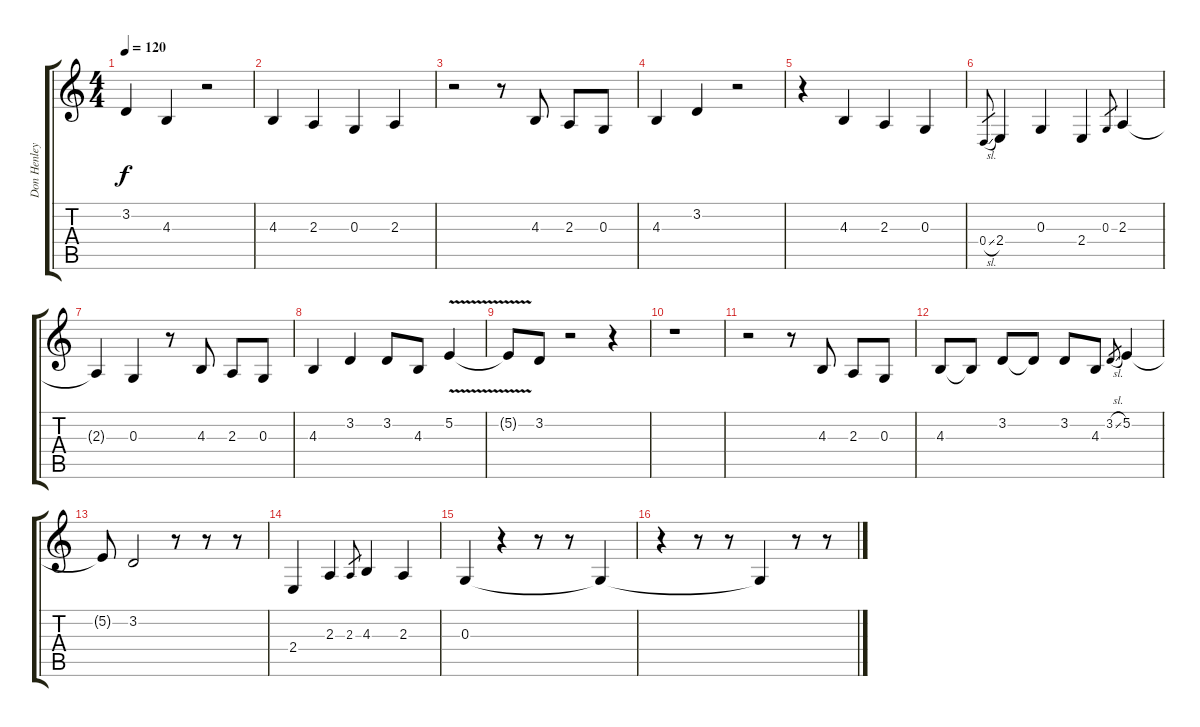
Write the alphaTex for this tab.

\track ("Don Henley" "Don Henley") {instrument tenorsax}
\staff {score tabs}
\tuning (E4 B3 G3 D3 A2 E2) {hide}
\ts (4 4)
\tempo 120
\clef g2
\ks c
3.2{t}.4{dy f} 4.3.4 r.2 |
4.3.4 2.3.4 0.3.4 2.3.4 |
r.2 r.8 4.3.8 2.3.8 0.3.8 |
4.3.4 3.2.4 r.2 |
r.4 4.3.4 2.3.4 0.3.4 |
0.4{sl}.8{gr} 2.4.4 0.3.4 2.4.4 0.3.8{gr} 2.3.4 |
2.3{t}.4 0.3.4 r.8 4.3.8 2.3.8 0.3.8 |
4.3.4 3.2.4 3.2.8 4.3.8 5.2{v}.4 |
5.2{t}.8 3.2.8 r.2 r.4 |
r.1 |
r.2 r.8 4.3.8 2.3.8 0.3.8 |
4.3.8 4.3{t}.8 3.2.8 3.2{t}.8 3.2.8 4.3.8 3.2{sl}.8{gr} 5.2.4 |
5.2{t}.8 3.2.2 r.8 r.8 r.8 |
2.4.4 2.3.4 2.3.8{gr} 4.3.4 2.3.4 |
0.3.4 r.4 r.8 r.8 0.3{t}.4 |
r.4 r.8 r.8 0.3{t}.4 r.8 r.8
